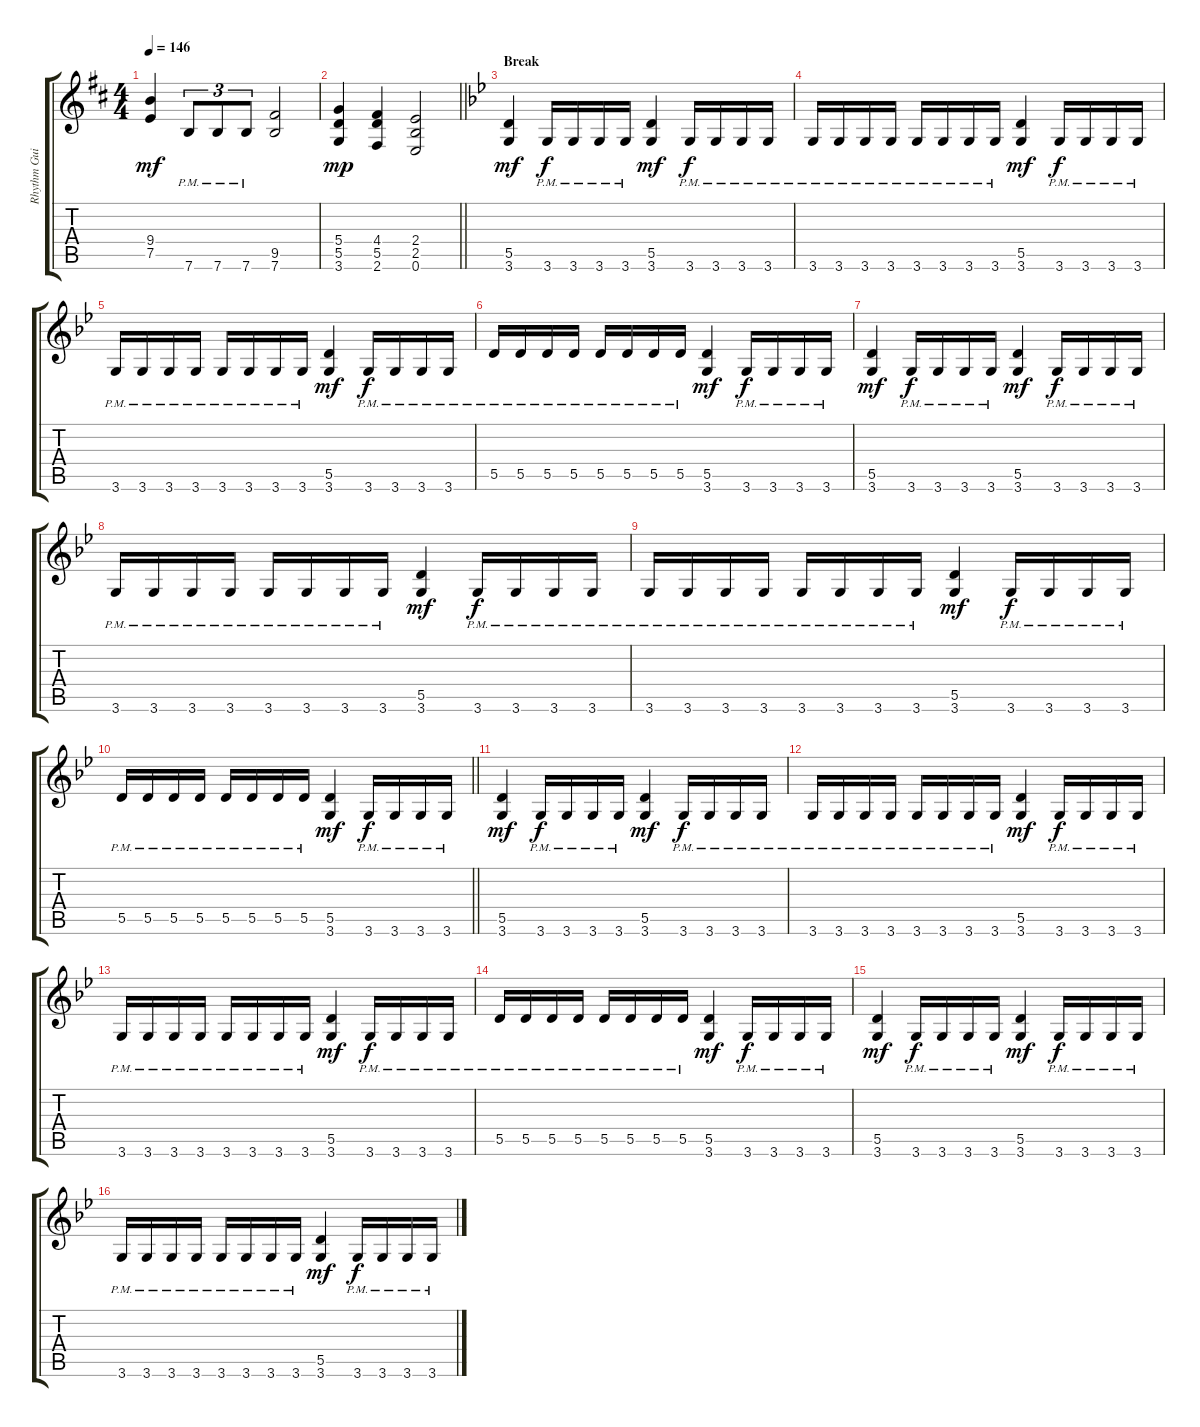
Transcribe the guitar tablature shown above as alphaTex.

\track ("Rhythm Guitar B" "Rhythm Gui") {instrument overdrivenguitar}
\staff {score tabs}
\tuning (E4 B3 G3 D3 A2 E2) {hide}
\ts (4 4)
\tempo 146
\clef g2
\ks bminor
(9.4 7.5).4{dy mf} 7.6{pm}.8{tu (3 2)} 7.6{pm}.8{tu (3 2)} 7.6{pm}.8{tu (3 2)} (9.5 7.6).2 |
\barLineRight lightlight
(5.4 5.5 3.6).4{dy mp} (4.4 5.5 2.6).4 (2.4 2.5 0.6).2 |
\section ("" "Break")
\ks gminor
(5.5 3.6).4{dy mf} 3.6{pm}.16{dy f} 3.6{pm}.16 3.6{pm}.16 3.6{pm}.16 (5.5 3.6).4{dy mf} 3.6{pm}.16{dy f} 3.6{pm}.16 3.6{pm}.16 3.6{pm}.16 |
3.6{pm}.16 3.6{pm}.16 3.6{pm}.16 3.6{pm}.16 3.6{pm}.16 3.6{pm}.16 3.6{pm}.16 3.6{pm}.16 (5.5 3.6).4{dy mf} 3.6{pm}.16{dy f} 3.6{pm}.16 3.6{pm}.16 3.6{pm}.16 |
3.6{pm}.16 3.6{pm}.16 3.6{pm}.16 3.6{pm}.16 3.6{pm}.16 3.6{pm}.16 3.6{pm}.16 3.6{pm}.16 (5.5 3.6).4{dy mf} 3.6{pm}.16{dy f} 3.6{pm}.16 3.6{pm}.16 3.6{pm}.16 |
5.5{pm}.16 5.5{pm}.16 5.5{pm}.16 5.5{pm}.16 5.5{pm}.16 5.5{pm}.16 5.5{pm}.16 5.5{pm}.16 (5.5 3.6).4{dy mf} 3.6{pm}.16{dy f} 3.6{pm}.16 3.6{pm}.16 3.6{pm}.16 |
(5.5 3.6).4{dy mf} 3.6{pm}.16{dy f} 3.6{pm}.16 3.6{pm}.16 3.6{pm}.16 (5.5 3.6).4{dy mf} 3.6{pm}.16{dy f} 3.6{pm}.16 3.6{pm}.16 3.6{pm}.16 |
3.6{pm}.16 3.6{pm}.16 3.6{pm}.16 3.6{pm}.16 3.6{pm}.16 3.6{pm}.16 3.6{pm}.16 3.6{pm}.16 (5.5 3.6).4{dy mf} 3.6{pm}.16{dy f} 3.6{pm}.16 3.6{pm}.16 3.6{pm}.16 |
3.6{pm}.16 3.6{pm}.16 3.6{pm}.16 3.6{pm}.16 3.6{pm}.16 3.6{pm}.16 3.6{pm}.16 3.6{pm}.16 (5.5 3.6).4{dy mf} 3.6{pm}.16{dy f} 3.6{pm}.16 3.6{pm}.16 3.6{pm}.16 |
\barLineRight lightlight
5.5{pm}.16 5.5{pm}.16 5.5{pm}.16 5.5{pm}.16 5.5{pm}.16 5.5{pm}.16 5.5{pm}.16 5.5{pm}.16 (5.5 3.6).4{dy mf} 3.6{pm}.16{dy f} 3.6{pm}.16 3.6{pm}.16 3.6{pm}.16 |
\section ("" "")
(5.5 3.6).4{dy mf} 3.6{pm}.16{dy f} 3.6{pm}.16 3.6{pm}.16 3.6{pm}.16 (5.5 3.6).4{dy mf} 3.6{pm}.16{dy f} 3.6{pm}.16 3.6{pm}.16 3.6{pm}.16 |
3.6{pm}.16 3.6{pm}.16 3.6{pm}.16 3.6{pm}.16 3.6{pm}.16 3.6{pm}.16 3.6{pm}.16 3.6{pm}.16 (5.5 3.6).4{dy mf} 3.6{pm}.16{dy f} 3.6{pm}.16 3.6{pm}.16 3.6{pm}.16 |
3.6{pm}.16 3.6{pm}.16 3.6{pm}.16 3.6{pm}.16 3.6{pm}.16 3.6{pm}.16 3.6{pm}.16 3.6{pm}.16 (5.5 3.6).4{dy mf} 3.6{pm}.16{dy f} 3.6{pm}.16 3.6{pm}.16 3.6{pm}.16 |
5.5{pm}.16 5.5{pm}.16 5.5{pm}.16 5.5{pm}.16 5.5{pm}.16 5.5{pm}.16 5.5{pm}.16 5.5{pm}.16 (5.5 3.6).4{dy mf} 3.6{pm}.16{dy f} 3.6{pm}.16 3.6{pm}.16 3.6{pm}.16 |
(5.5 3.6).4{dy mf} 3.6{pm}.16{dy f} 3.6{pm}.16 3.6{pm}.16 3.6{pm}.16 (5.5 3.6).4{dy mf} 3.6{pm}.16{dy f} 3.6{pm}.16 3.6{pm}.16 3.6{pm}.16 |
3.6{pm}.16 3.6{pm}.16 3.6{pm}.16 3.6{pm}.16 3.6{pm}.16 3.6{pm}.16 3.6{pm}.16 3.6{pm}.16 (5.5 3.6).4{dy mf} 3.6{pm}.16{dy f} 3.6{pm}.16 3.6{pm}.16 3.6{pm}.16
